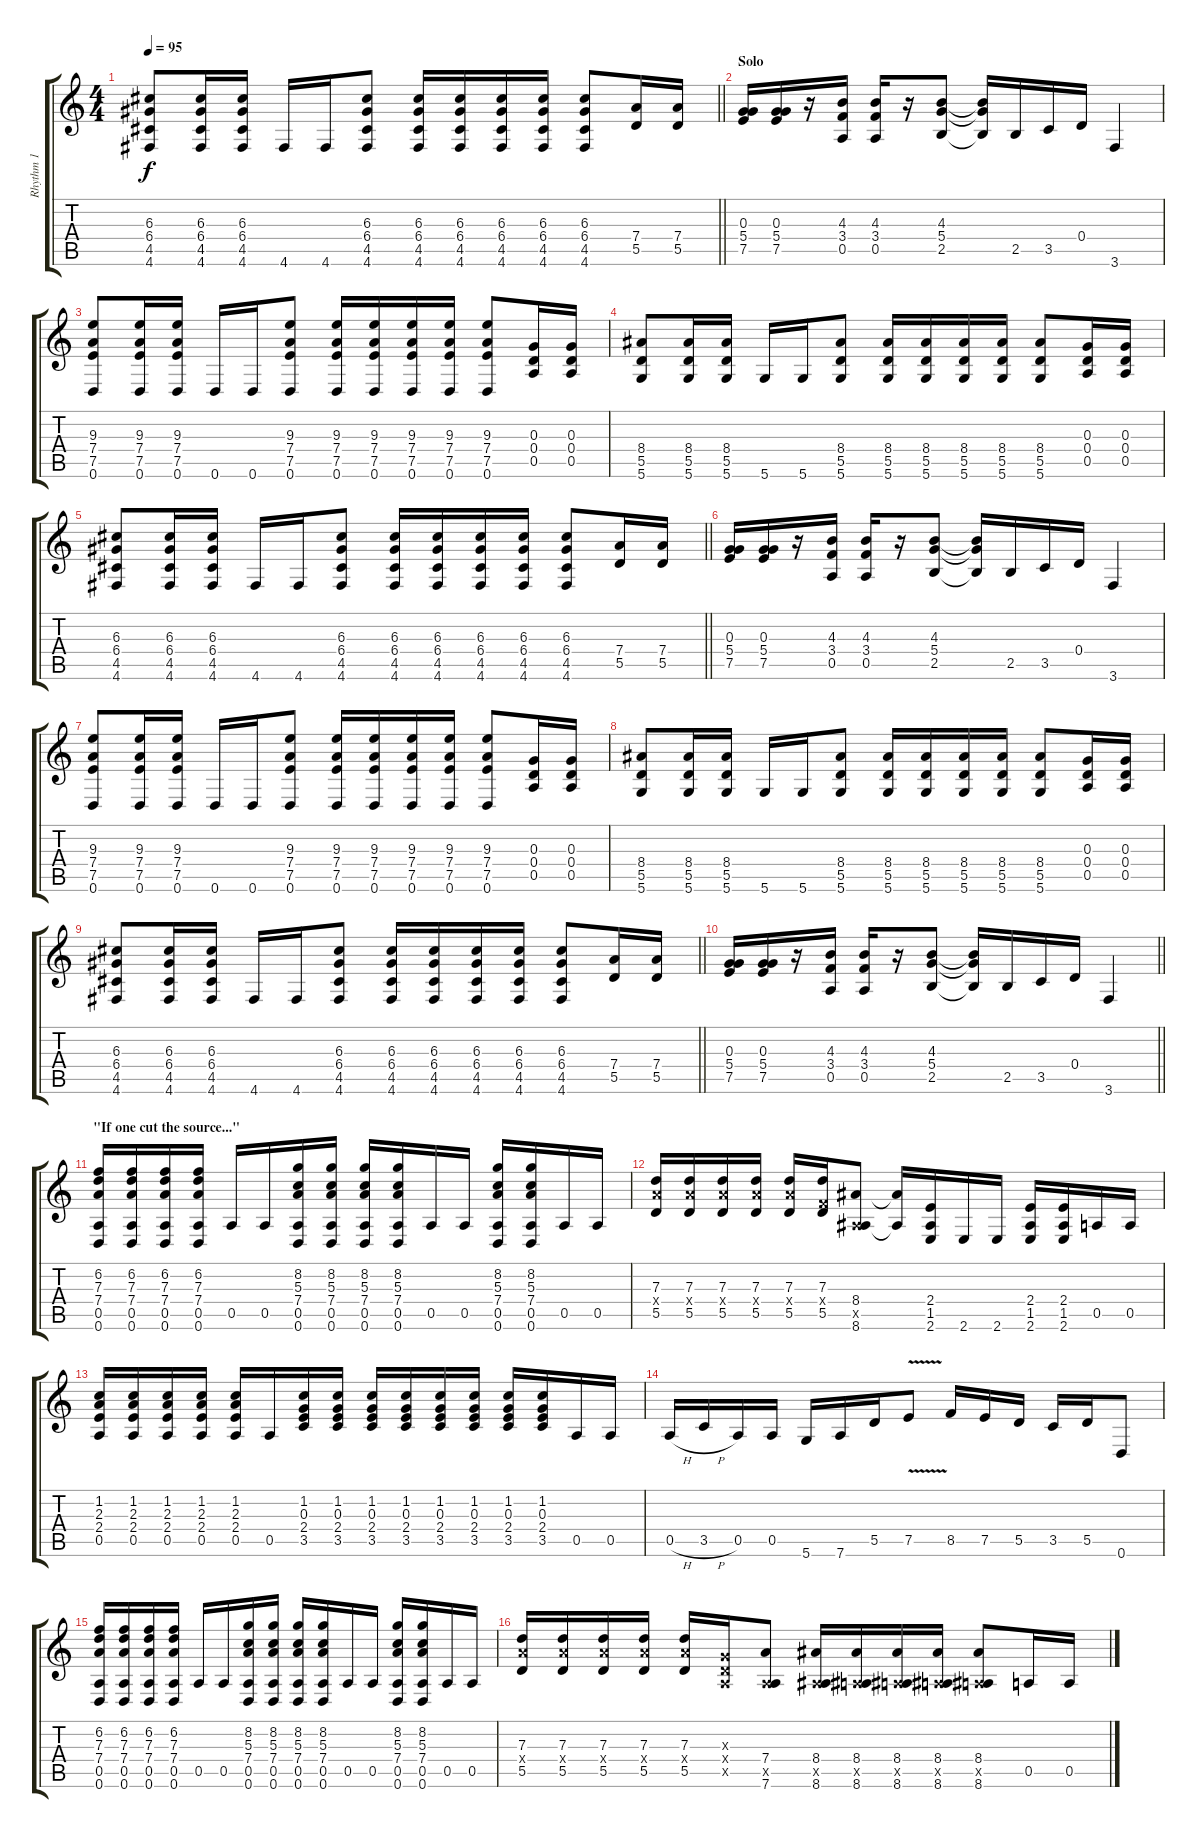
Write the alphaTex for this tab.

\track ("Rhythm 1" "Rhythm 1") {instrument distortionguitar}
\staff {score tabs}
\tuning (E4 B3 G3 D3 A2 D2) {hide}
\ts (4 4)
\tempo 95
\clef g2
\barLineRight lightlight
\ks c
(6.3 6.4 4.5 4.6).8{dy f} (6.3 6.4 4.5 4.6).16 (6.3 6.4 4.5 4.6).16 4.6.16 4.6.16 (6.3 6.4 4.5 4.6).8 (6.3 6.4 4.5 4.6).16 (6.3 6.4 4.5 4.6).16 (6.3 6.4 4.5 4.6).16 (6.3 6.4 4.5 4.6).16 (6.3 6.4 4.5 4.6).8 (7.4 5.5).16 (7.4 5.5).16 |
\section ("" "Solo")
(0.3 5.4 7.5).16 (0.3 5.4 7.5).16 r.16 (4.3 3.4 0.5).16 (4.3 3.4 0.5).16 r.16 (4.3 5.4 2.5).8 (4.3{t} 5.4{t} 2.5{t}).16 2.5.16 3.5.16 0.4.16 3.6.4 |
(9.3 7.4 7.5 0.6).8 (9.3 7.4 7.5 0.6).16 (9.3 7.4 7.5 0.6).16 0.6.16 0.6.16 (9.3 7.4 7.5 0.6).8 (9.3 7.4 7.5 0.6).16 (9.3 7.4 7.5 0.6).16 (9.3 7.4 7.5 0.6).16 (9.3 7.4 7.5 0.6).16 (9.3 7.4 7.5 0.6).8 (0.3 0.4 0.5).16 (0.3 0.4 0.5).16 |
(8.4 5.5 5.6).8 (8.4 5.5 5.6).16 (8.4 5.5 5.6).16 5.6.16 5.6.16 (8.4 5.5 5.6).8 (8.4 5.5 5.6).16 (8.4 5.5 5.6).16 (8.4 5.5 5.6).16 (8.4 5.5 5.6).16 (8.4 5.5 5.6).8 (0.3 0.4 0.5).16 (0.3 0.4 0.5).16 |
\barLineRight lightlight
(6.3 6.4 4.5 4.6).8 (6.3 6.4 4.5 4.6).16 (6.3 6.4 4.5 4.6).16 4.6.16 4.6.16 (6.3 6.4 4.5 4.6).8 (6.3 6.4 4.5 4.6).16 (6.3 6.4 4.5 4.6).16 (6.3 6.4 4.5 4.6).16 (6.3 6.4 4.5 4.6).16 (6.3 6.4 4.5 4.6).8 (7.4 5.5).16 (7.4 5.5).16 |
(0.3 5.4 7.5).16 (0.3 5.4 7.5).16 r.16 (4.3 3.4 0.5).16 (4.3 3.4 0.5).16 r.16 (4.3 5.4 2.5).8 (4.3{t} 5.4{t} 2.5{t}).16 2.5.16 3.5.16 0.4.16 3.6.4 |
(9.3 7.4 7.5 0.6).8 (9.3 7.4 7.5 0.6).16 (9.3 7.4 7.5 0.6).16 0.6.16 0.6.16 (9.3 7.4 7.5 0.6).8 (9.3 7.4 7.5 0.6).16 (9.3 7.4 7.5 0.6).16 (9.3 7.4 7.5 0.6).16 (9.3 7.4 7.5 0.6).16 (9.3 7.4 7.5 0.6).8 (0.3 0.4 0.5).16 (0.3 0.4 0.5).16 |
(8.4 5.5 5.6).8 (8.4 5.5 5.6).16 (8.4 5.5 5.6).16 5.6.16 5.6.16 (8.4 5.5 5.6).8 (8.4 5.5 5.6).16 (8.4 5.5 5.6).16 (8.4 5.5 5.6).16 (8.4 5.5 5.6).16 (8.4 5.5 5.6).8 (0.3 0.4 0.5).16 (0.3 0.4 0.5).16 |
\barLineRight lightlight
(6.3 6.4 4.5 4.6).8 (6.3 6.4 4.5 4.6).16 (6.3 6.4 4.5 4.6).16 4.6.16 4.6.16 (6.3 6.4 4.5 4.6).8 (6.3 6.4 4.5 4.6).16 (6.3 6.4 4.5 4.6).16 (6.3 6.4 4.5 4.6).16 (6.3 6.4 4.5 4.6).16 (6.3 6.4 4.5 4.6).8 (7.4 5.5).16 (7.4 5.5).16 |
\barLineRight lightlight
(0.3 5.4 7.5).16 (0.3 5.4 7.5).16 r.16 (4.3 3.4 0.5).16 (4.3 3.4 0.5).16 r.16 (4.3 5.4 2.5).8 (4.3{t} 5.4{t} 2.5{t}).16 2.5.16 3.5.16 0.4.16 3.6.4 |
\section ("" "\"If one cut the source...\"")
(6.2 7.3 7.4 0.5 0.6).16 (6.2 7.3 7.4 0.5 0.6).16 (6.2 7.3 7.4 0.5 0.6).16 (6.2 7.3 7.4 0.5 0.6).16 0.5.16 0.5.16 (8.2 5.3 7.4 0.5 0.6).16 (8.2 5.3 7.4 0.5 0.6).16 (8.2 5.3 7.4 0.5 0.6).16 (8.2 5.3 7.4 0.5 0.6).16 0.5.16 0.5.16 (8.2 5.3 7.4 0.5 0.6).16 (8.2 5.3 7.4 0.5 0.6).16 0.5.16 0.5.16 |
(7.3 7.4{x} 5.5).16 (7.3 7.4{x} 5.5).16 (7.3 7.4{x} 5.5).16 (7.3 7.4{x} 5.5).16 (7.3 7.4{x} 5.5).16 (7.3 3.4{x} 5.5).16 (8.4 1.5{x} 8.6).8 (8.4{t} 8.6{t}).16 (2.4 1.5 2.6).16 2.6.16 2.6.16 (2.4 1.5 2.6).16 (2.4 1.5 2.6).16 0.5.16 0.5.16 |
(1.2 2.3 2.4 0.5).16 (1.2 2.3 2.4 0.5).16 (1.2 2.3 2.4 0.5).16 (1.2 2.3 2.4 0.5).16 (1.2 2.3 2.4 0.5).16 0.5.16 (1.2 0.3 2.4 3.5).16 (1.2 0.3 2.4 3.5).16 (1.2 0.3 2.4 3.5).16 (1.2 0.3 2.4 3.5).16 (1.2 0.3 2.4 3.5).16 (1.2 0.3 2.4 3.5).16 (1.2 0.3 2.4 3.5).16 (1.2 0.3 2.4 3.5).16 0.5.16 0.5.16 |
0.5{h}.16 3.5{h}.16 0.5.16 0.5.16 5.6.16 7.6.16 5.5.16 7.5{v}.8 8.5.16 7.5.16 5.5.16 3.5.16 5.5.16 0.6.8 |
(6.2 7.3 7.4 0.5 0.6).16 (6.2 7.3 7.4 0.5 0.6).16 (6.2 7.3 7.4 0.5 0.6).16 (6.2 7.3 7.4 0.5 0.6).16 0.5.16 0.5.16 (8.2 5.3 7.4 0.5 0.6).16 (8.2 5.3 7.4 0.5 0.6).16 (8.2 5.3 7.4 0.5 0.6).16 (8.2 5.3 7.4 0.5 0.6).16 0.5.16 0.5.16 (8.2 5.3 7.4 0.5 0.6).16 (8.2 5.3 7.4 0.5 0.6).16 0.5.16 0.5.16 |
(7.3 7.4{x} 5.5).16 (7.3 7.4{x} 5.5).16 (7.3 7.4{x} 5.5).16 (7.3 7.4{x} 5.5).16 (7.3 7.4{x} 5.5).16 (0.3{x} 0.4{x} 0.5{x}).16 (7.4 0.5{x} 7.6).8 (8.4 0.5{x} 8.6).16 (8.4 0.5{x} 8.6).16 (8.4 0.5{x} 8.6).16 (8.4 0.5{x} 8.6).16 (8.4 0.5{x} 8.6).8 0.5.16 0.5.16
